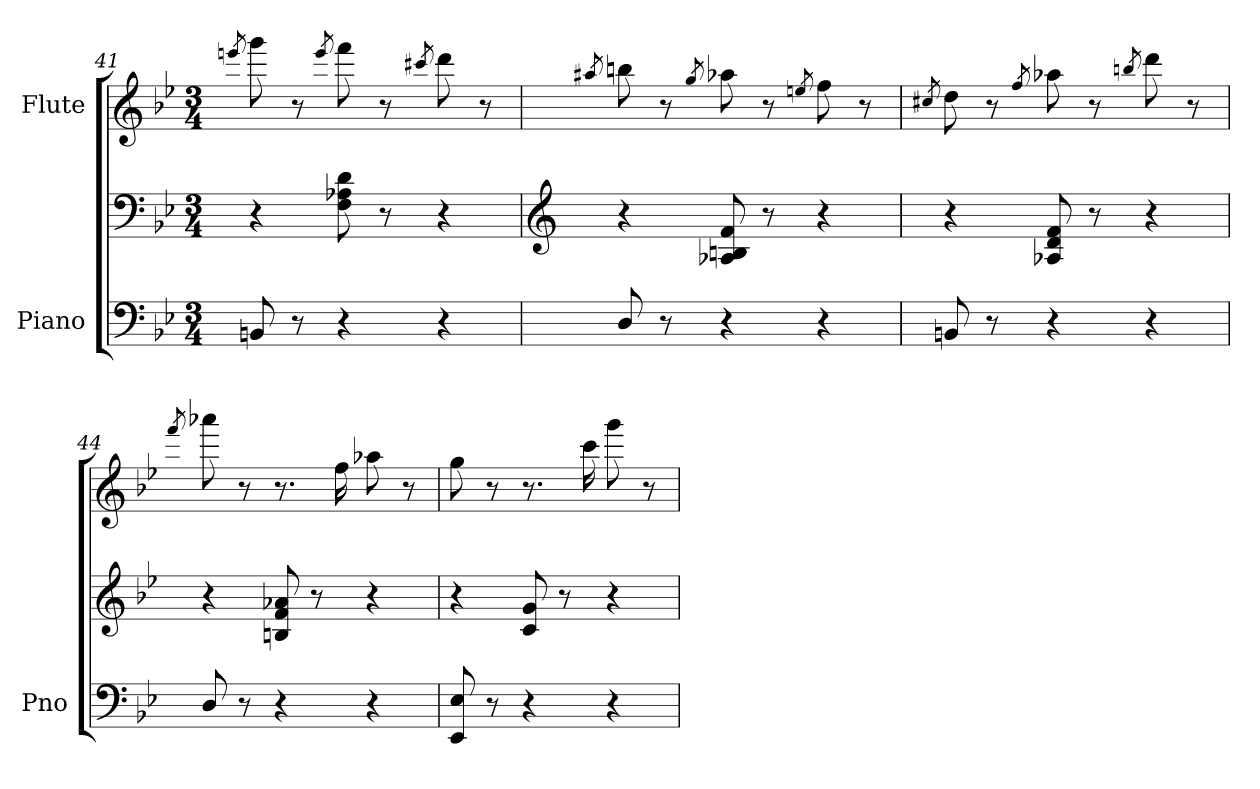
**kern	**kern	**kern
*part2	*part2	*part1
*staff3	*staff2	*staff1
*I"Piano	*	*I"Flute
*I'Pno	*	*
*clefF4	*clefF4	*clefG2
*k[b-e-]	*k[b-e-]	*k[b-e-]
*B-:	*B-:	*B-:
*M3/4	*M3/4	*M3/4
=41	=41	=41
.	.	8qeeen/
8BBn/	4r	8ggg\
8r	.	8r
.	.	8qeee/
4r	8F\ 8A-X\ 8d\	8fff\
.	8r	8r
.	.	8qccc#X/
4r	4r	8ddd\
.	.	8r
=42	=42	=42
*	*clefG2	*
.	.	8qaa#X/
8D/	4r	8bbn\
8r	.	8r
.	.	8qgg/
4r	8A-X/ 8Bn/ 8f/	8aa-X\
.	8r	8r
.	.	8qeen/
4r	4r	8ff\
.	.	8r
!!LO:LB:g=z
=43	=43	=43
.	.	8qcc#X/
8BBn/	4r	8dd\
8r	.	8r
.	.	8qff/
4r	8A-X/ 8d/ 8f/	8aa-X\
.	8r	8r
.	.	8qbbn/
4r	4r	8ddd\
.	.	8r
=44	=44	=44
.	.	8qfff/
8D/	4r	8aaa-X\
8r	.	8r
4r	8Bn/ 8f/ 8a-X/	8.r
.	8r	.
.	.	16ff\
4r	4r	8aa-X\
.	.	8r
=45	=45	=45
8EE-/ 8E-/	4r	8gg\
8r	.	8r
4r	8c/ 8g/	8.r
.	8r	.
.	.	16ccc\
4r	4r	8ggg\
.	.	8r
=	=	=
*-	*-	*-
